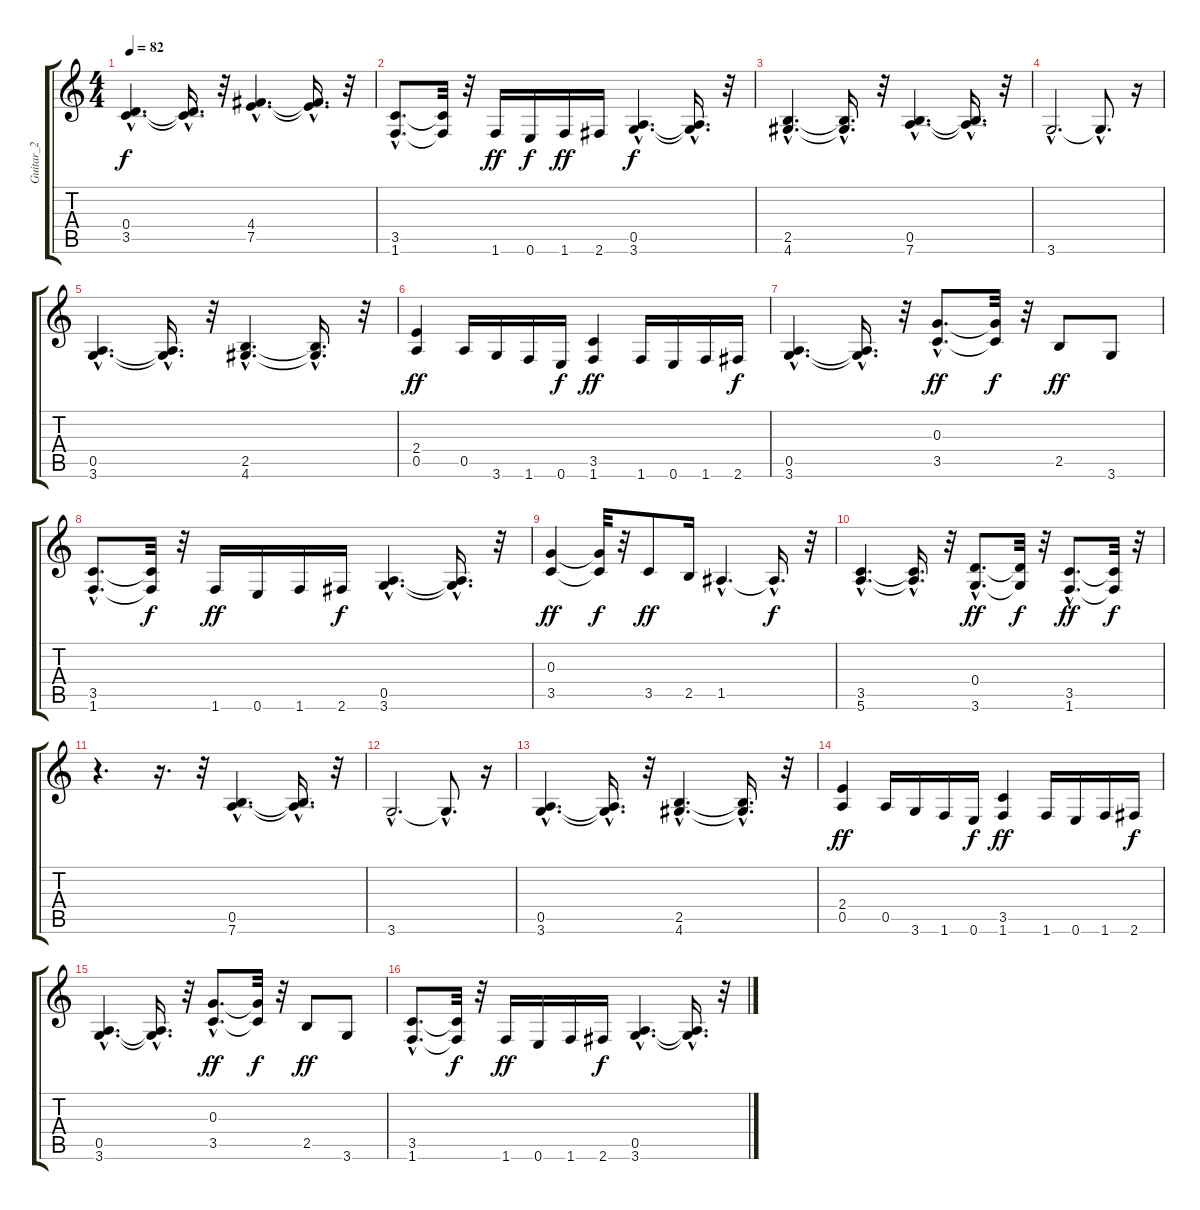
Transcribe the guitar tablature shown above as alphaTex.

\track ("Guitar_2" "Guitar_2") {instrument acousticguitarsteel}
\staff {score tabs}
\tuning (E4 B3 G3 D3 A2 E2) {hide}
\ts (4 4)
\tempo 82
\clef g2
\ks c
(0.4{hac} 3.5{hac}).4{d dy f} (0.4{hac t} 3.5{hac t}).16{d} r.32 (4.4{hac} 7.5{hac}).4{d} (4.4{hac t} 7.5{hac t}).16{d} r.32 |
(3.5{hac} 1.6{hac}).8{d} (3.5{t} 1.6{t}).32 r.32 1.6.16{dy ff} 0.6.16{dy f} 1.6.16{dy ff} 2.6.16 (0.5{hac} 3.6{hac}).4{d dy f} (0.5{hac t} 3.6{hac t}).16{d} r.32 |
(2.5{hac} 4.6{hac}).4{d} (2.5{hac t} 4.6{hac t}).16{d} r.32 (0.5{hac} 7.6{hac}).4{d} (0.5{hac t} 7.6{hac t}).16{d} r.32 |
3.6{hac}.2{d} 3.6{hac t}.8{d} r.16 |
(0.5{hac} 3.6{hac}).4{d} (0.5{hac t} 3.6{hac t}).16{d} r.32 (2.5{hac} 4.6{hac}).4{d} (2.5{hac t} 4.6{hac t}).16{d} r.32 |
(2.4 0.5).4{dy ff} 0.5.16 3.6.16 1.6.16 0.6.16{dy f} (3.5 1.6).4{dy ff} 1.6.16 0.6.16 1.6.16 2.6.16{dy f} |
(0.5{hac} 3.6{hac}).4{d} (0.5{hac t} 3.6{hac t}).16{d} r.32 (0.3{hac} 3.5{hac}).8{d dy ff} (0.3{t} 3.5{t}).32{dy f} r.32 2.5.8{dy ff} 3.6.8 |
(3.5{hac} 1.6{hac}).8{d} (3.5{t} 1.6{t}).32{dy f} r.32 1.6.16{dy ff} 0.6.16 1.6.16 2.6.16{dy f} (0.5{hac} 3.6{hac}).4{d} (0.5{hac t} 3.6{hac t}).16{d} r.32 |
(0.3 3.5).4{dy ff} (0.3{t} 3.5{t}).32{dy f} r.32 3.5.8{dy ff} 2.5.16 1.5{hac}.4{d} 1.5{hac t}.16{d dy f} r.32 |
(3.5{hac} 5.6{hac}).4{d} (3.5{hac t} 5.6{hac t}).16{d} r.32 (0.4{hac} 3.6{hac}).8{d dy ff} (0.4{t} 3.6{t}).32{dy f} r.32 (3.5{hac} 1.6{hac}).8{d dy ff} (3.5{t} 1.6{t}).32{dy f} r.32 |
r.4{d} r.16{d} r.32 (0.5{hac} 7.6{hac}).4{d} (0.5{hac t} 7.6{hac t}).16{d} r.32 |
3.6{hac}.2{d} 3.6{hac t}.8{d} r.16 |
(0.5{hac} 3.6{hac}).4{d} (0.5{hac t} 3.6{hac t}).16{d} r.32 (2.5{hac} 4.6{hac}).4{d} (2.5{hac t} 4.6{hac t}).16{d} r.32 |
(2.4 0.5).4{dy ff} 0.5.16 3.6.16 1.6.16 0.6.16{dy f} (3.5 1.6).4{dy ff} 1.6.16 0.6.16 1.6.16 2.6.16{dy f} |
(0.5{hac} 3.6{hac}).4{d} (0.5{hac t} 3.6{hac t}).16{d} r.32 (0.3{hac} 3.5{hac}).8{d dy ff} (0.3{t} 3.5{t}).32{dy f} r.32 2.5.8{dy ff} 3.6.8 |
(3.5{hac} 1.6{hac}).8{d} (3.5{t} 1.6{t}).32{dy f} r.32 1.6.16{dy ff} 0.6.16 1.6.16 2.6.16{dy f} (0.5{hac} 3.6{hac}).4{d} (0.5{hac t} 3.6{hac t}).16{d} r.32
